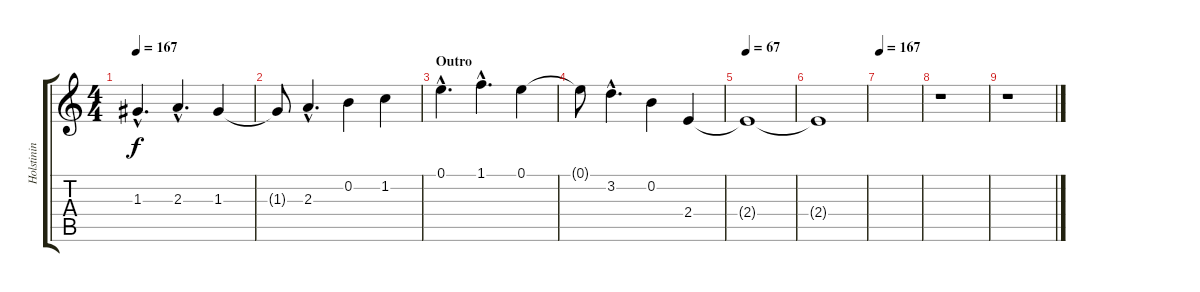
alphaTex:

\track ("Holstinin" "Holstinin") {instrument distortionguitar}
\staff {score tabs}
\tuning (E4 B3 G3 D3 A2 E2) {hide}
\ts (4 4)
\tempo 167
\clef g2
\ks c
1.3{hac}.4{d dy f} 2.3{hac}.4{d} 1.3.4 |
1.3{t}.8 2.3{hac}.4{d volume 15} 0.2.4 1.2.4 |
\section ("" "Outro")
0.1{hac}.4{d} 1.1{hac}.4{d} 0.1.4 |
0.1{t}.8 3.2{hac}.4{d} 0.2.4 2.4.4 |
\tempo 67
2.4{t}.1 |
2.4{t}.1 |
\tempo 167
|
r.1 |
r.1
